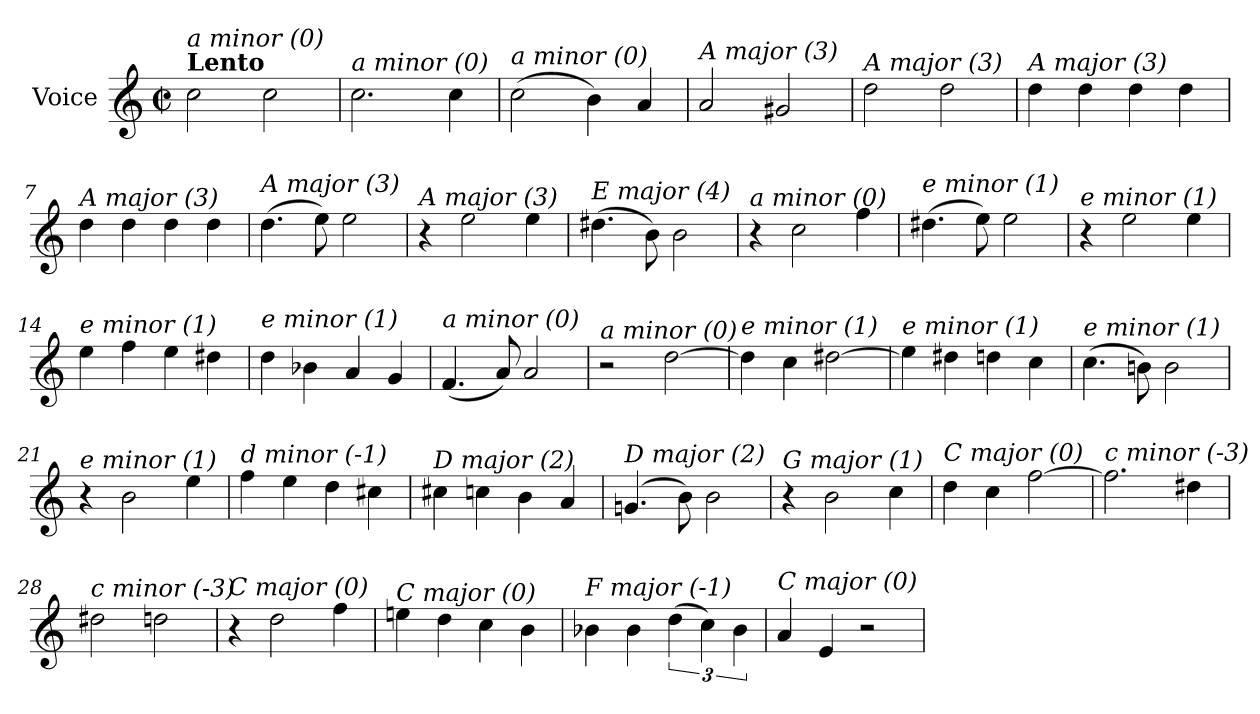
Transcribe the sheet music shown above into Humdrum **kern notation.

**kern
*part1
*staff1
*I"Voice
*clefG2
*k[]
*C:
*M2/2
*met(c|)
=1
!LO:TX:a:B:t=Lento
!LO:TX:i:t=a minor (0)
2cc\
2cc\
=2
!LO:TX:i:t=a minor (0)
2.cc\
4cc\
=3
!LO:TX:i:t=a minor (0)
(>2cc\
4b\)
4a/
=4
!LO:TX:i:t=A major (3)
2a/
2g#X/
=5
!LO:TX:i:t=A major (3)
2dd\
2dd\
=6
!LO:TX:i:t=A major (3)
4dd\
4dd\
4dd\
4dd\
=7
!LO:TX:i:t=A major (3)
4dd\
4dd\
4dd\
4dd\
!!LO:LB:g=z
=8
!LO:TX:i:t=A major (3)
(>4.dd\
8ee\)
2ee\
=9
!LO:TX:i:t=A major (3)
4r
2ee\
4ee\
=10
!LO:TX:i:t=E major (4)
(>4.dd#X\
8b\)
2b\
=11
!LO:TX:i:t=a minor (0)
4r
2cc\
4ff\
=12
!LO:TX:i:t=e minor (1)
(>4.dd#X\
8ee\)
2ee\
=13
!LO:TX:i:t=e minor (1)
4r
2ee\
4ee\
=14
!LO:TX:i:t=e minor (1)
4ee\
4ff\
4ee\
4dd#Xi\
!!LO:LB:g=z
=15
!LO:TX:i:t=e minor (1)
4dd\
4b-X\
4a/
4g/
=16
!LO:TX:i:t=a minor (0)
(<4.f/
8a/)
2a/
=17
!LO:TX:i:t=a minor (0)
2r
[2dd\
=18
!LO:TX:i:t=e minor (1)
4dd\]
4cc\
[2dd#Xi\
=19
!LO:TX:i:t=e minor (1)
4ee-\]
4dd#Xi\
4dd\
4cc\
=20
!LO:TX:i:t=e minor (1)
(>4.cc\
8bn\)
2b\
=21
!LO:TX:i:t=e minor (1)
4r
2b\
4ee\
!!LO:LB:g=z
=22
!LO:TX:i:t=d minor (-1)
4ff\
4ee\
4dd\
4cc#X\
=23
!LO:TX:i:t=D major (2)
4cc#X\
4ccn\
4b\
4a/
=24
!LO:TX:i:t=D major (2)
(4.gn/
8b\)
2b\
=25
!LO:TX:i:t=G major (1)
4r
2b\
4cc\
=26
!LO:TX:i:t=C major (0)
4dd\
4cc\
[2ff\
=27
!LO:TX:i:t=c minor (-3)
2.ff\]
4dd#Xi\
=28
!LO:TX:i:t=c minor (-3)
2dd#Xi\
2dd\
!!LO:LB:g=z
=29
!LO:TX:i:t=C major (0)
4r
2dd\
4ff\
=30
!LO:TX:i:t=C major (0)
4een\
4dd\
4cc\
4b\
=31
!LO:TX:i:t=F major (-1)
4b-X\
4b-\
(>6dd\
6cc\)
6b-\
=32
!LO:TX:i:t=C major (0)
4a/
4e/
2r
=
*-
